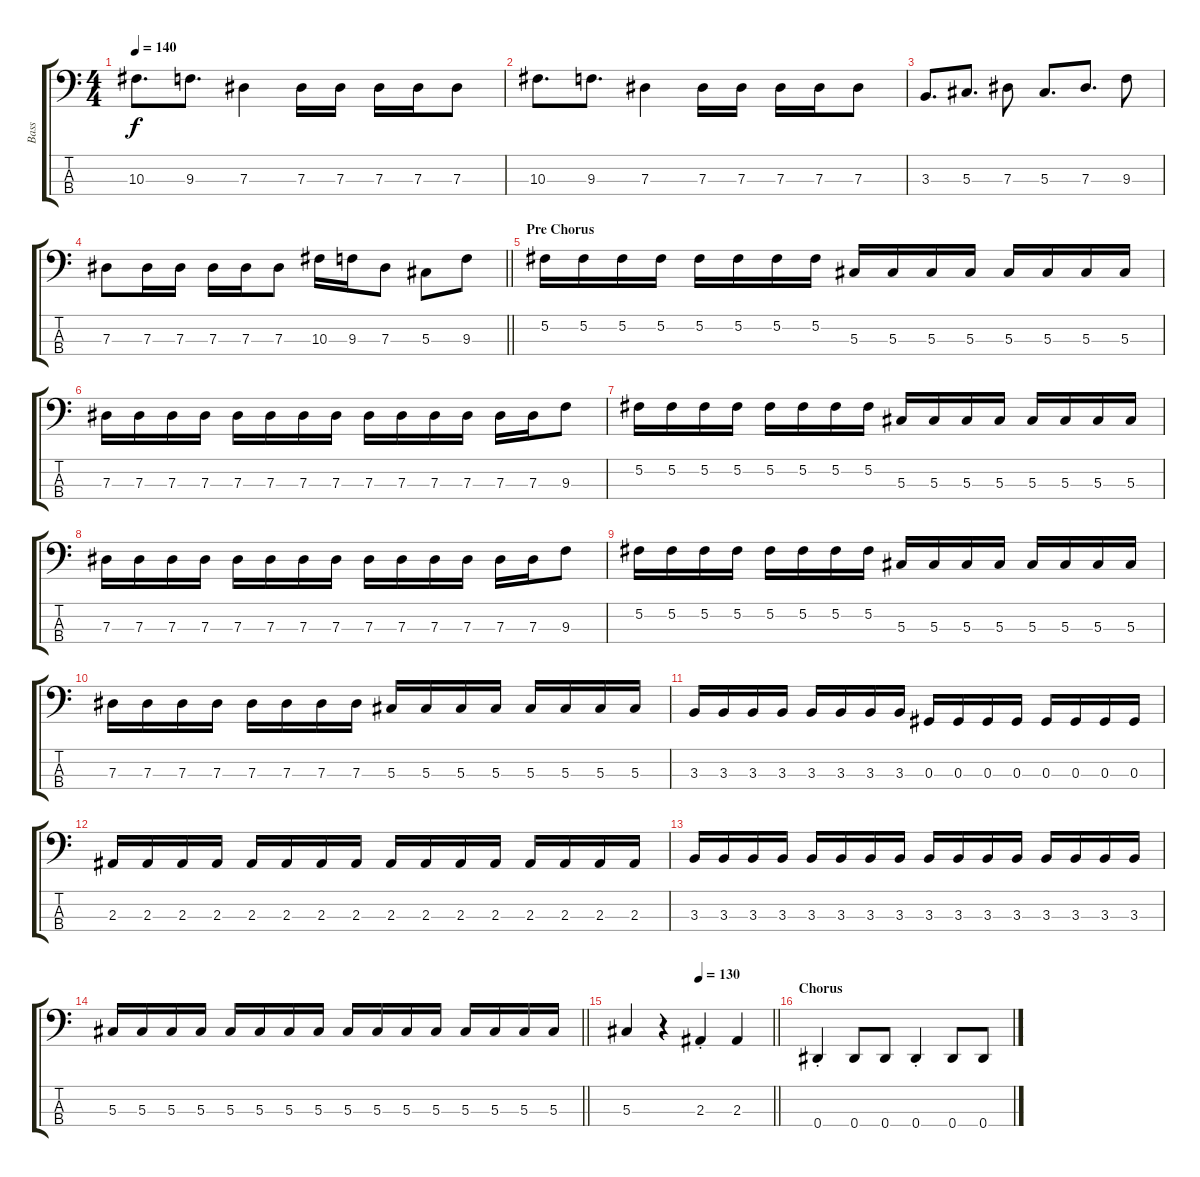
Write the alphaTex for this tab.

\track ("Bass" "Bass") {instrument electricbassfinger}
\staff {score tabs}
\tuning (Gb2 Db2 Ab1 Eb1) {hide}
\ts (4 4)
\tempo 140
\clef f4
\ks c
10.3.8{d dy f} 9.3.8{d} 7.3.4 7.3.16 7.3.16 7.3.16 7.3.16 7.3.8 |
10.3.8{d} 9.3.8{d} 7.3.4 7.3.16 7.3.16 7.3.16 7.3.16 7.3.8 |
3.3.8{d} 5.3.8{d} 7.3.8 5.3.8{d} 7.3.8{d} 9.3.8 |
\barLineRight lightlight
7.3.8 7.3.16 7.3.16 7.3.16 7.3.16 7.3.8 10.3.16 9.3.16 7.3.8 5.3.8 9.3.8 |
\section ("" "Pre Chorus")
5.2.16 5.2.16 5.2.16 5.2.16 5.2.16 5.2.16 5.2.16 5.2.16 5.3.16 5.3.16 5.3.16 5.3.16 5.3.16 5.3.16 5.3.16 5.3.16 |
7.3.16 7.3.16 7.3.16 7.3.16 7.3.16 7.3.16 7.3.16 7.3.16 7.3.16 7.3.16 7.3.16 7.3.16 7.3.16 7.3.16 9.3.8 |
5.2.16 5.2.16 5.2.16 5.2.16 5.2.16 5.2.16 5.2.16 5.2.16 5.3.16 5.3.16 5.3.16 5.3.16 5.3.16 5.3.16 5.3.16 5.3.16 |
7.3.16 7.3.16 7.3.16 7.3.16 7.3.16 7.3.16 7.3.16 7.3.16 7.3.16 7.3.16 7.3.16 7.3.16 7.3.16 7.3.16 9.3.8 |
5.2.16 5.2.16 5.2.16 5.2.16 5.2.16 5.2.16 5.2.16 5.2.16 5.3.16 5.3.16 5.3.16 5.3.16 5.3.16 5.3.16 5.3.16 5.3.16 |
7.3.16 7.3.16 7.3.16 7.3.16 7.3.16 7.3.16 7.3.16 7.3.16 5.3.16 5.3.16 5.3.16 5.3.16 5.3.16 5.3.16 5.3.16 5.3.16 |
3.3.16 3.3.16 3.3.16 3.3.16 3.3.16 3.3.16 3.3.16 3.3.16 0.3.16 0.3.16 0.3.16 0.3.16 0.3.16 0.3.16 0.3.16 0.3.16 |
2.3.16 2.3.16 2.3.16 2.3.16 2.3.16 2.3.16 2.3.16 2.3.16 2.3.16 2.3.16 2.3.16 2.3.16 2.3.16 2.3.16 2.3.16 2.3.16 |
3.3.16 3.3.16 3.3.16 3.3.16 3.3.16 3.3.16 3.3.16 3.3.16 3.3.16 3.3.16 3.3.16 3.3.16 3.3.16 3.3.16 3.3.16 3.3.16 |
\barLineRight lightlight
5.3.16 5.3.16 5.3.16 5.3.16 5.3.16 5.3.16 5.3.16 5.3.16 5.3.16 5.3.16 5.3.16 5.3.16 5.3.16 5.3.16 5.3.16 5.3.16 |
\section ("" "")
\tempo (130 0.5)
\barLineRight lightlight
5.3.4 r.4 2.3{st}.4 2.3.4 |
\section ("" "Chorus")
0.4{st}.4 0.4.8 0.4.8 0.4{st}.4 0.4.8 0.4.8
